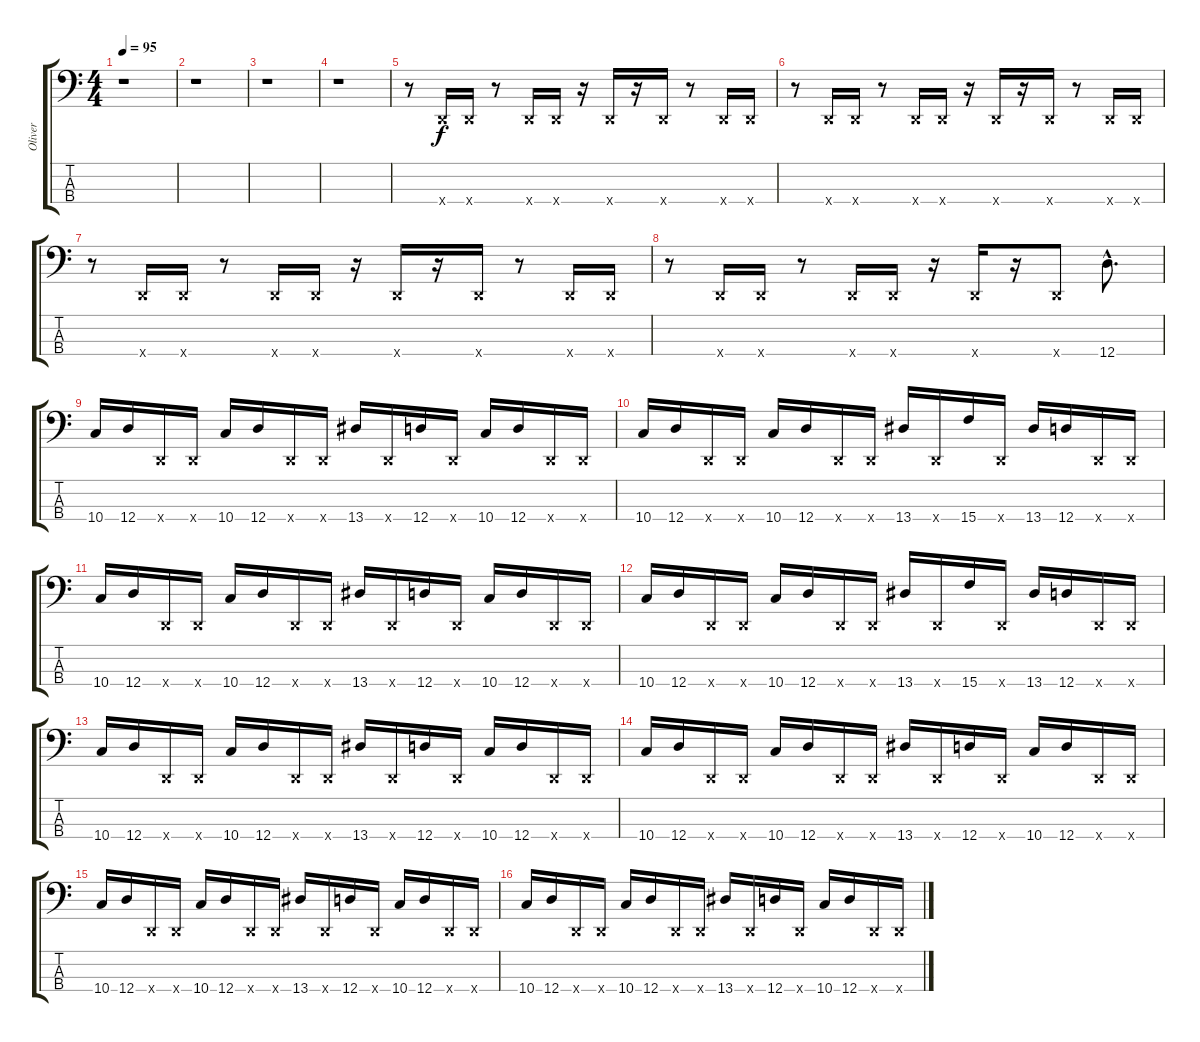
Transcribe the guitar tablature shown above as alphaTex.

\track ("Oliver" "Oliver") {instrument electricbassfinger}
\staff {score tabs}
\tuning (G2 D2 A1 D1) {hide}
\ts (4 4)
\tempo 95
\clef f4
\ks c
r.1{dy f instrument electricbassfinger} |
r.1 |
r.1 |
r.1 |
r.8 0.4{x}.16 0.4{x}.16 r.8 0.4{x}.16 0.4{x}.16 r.16 0.4{x}.16 r.16 0.4{x}.16 r.8 0.4{x}.16 0.4{x}.16 |
r.8 0.4{x}.16 0.4{x}.16 r.8 0.4{x}.16 0.4{x}.16 r.16 0.4{x}.16 r.16 0.4{x}.16 r.8 0.4{x}.16 0.4{x}.16 |
r.8 0.4{x}.16 0.4{x}.16 r.8 0.4{x}.16 0.4{x}.16 r.16 0.4{x}.16 r.16 0.4{x}.16 r.8 0.4{x}.16 0.4{x}.16 |
r.8 0.4{x}.16 0.4{x}.16 r.8 0.4{x}.16 0.4{x}.16 r.16 0.4{x}.16 r.16 0.4{x}.8 12.4{hac}.8{d} |
10.4.16 12.4.16 0.4{x}.16 0.4{x}.16 10.4.16 12.4.16 0.4{x}.16 0.4{x}.16 13.4.16 0.4{x}.16 12.4.16 0.4{x}.16 10.4.16 12.4.16 0.4{x}.16 0.4{x}.16 |
10.4.16 12.4.16 0.4{x}.16 0.4{x}.16 10.4.16 12.4.16 0.4{x}.16 0.4{x}.16 13.4.16 0.4{x}.16 15.4.16 0.4{x}.16 13.4.16 12.4.16 0.4{x}.16 0.4{x}.16 |
10.4.16 12.4.16 0.4{x}.16 0.4{x}.16 10.4.16 12.4.16 0.4{x}.16 0.4{x}.16 13.4.16 0.4{x}.16 12.4.16 0.4{x}.16 10.4.16 12.4.16 0.4{x}.16 0.4{x}.16 |
10.4.16 12.4.16 0.4{x}.16 0.4{x}.16 10.4.16 12.4.16 0.4{x}.16 0.4{x}.16 13.4.16 0.4{x}.16 15.4.16 0.4{x}.16 13.4.16 12.4.16 0.4{x}.16 0.4{x}.16 |
10.4.16{volume 12} 12.4.16 0.4{x}.16 0.4{x}.16 10.4.16 12.4.16 0.4{x}.16 0.4{x}.16 13.4.16 0.4{x}.16 12.4.16 0.4{x}.16 10.4.16 12.4.16 0.4{x}.16 0.4{x}.16 |
10.4.16 12.4.16 0.4{x}.16 0.4{x}.16 10.4.16 12.4.16 0.4{x}.16 0.4{x}.16 13.4.16 0.4{x}.16 12.4.16 0.4{x}.16 10.4.16 12.4.16 0.4{x}.16 0.4{x}.16 |
10.4.16 12.4.16 0.4{x}.16 0.4{x}.16 10.4.16 12.4.16 0.4{x}.16 0.4{x}.16 13.4.16 0.4{x}.16 12.4.16 0.4{x}.16 10.4.16 12.4.16 0.4{x}.16 0.4{x}.16 |
10.4.16 12.4.16 0.4{x}.16 0.4{x}.16 10.4.16 12.4.16 0.4{x}.16 0.4{x}.16 13.4.16 0.4{x}.16 12.4.16 0.4{x}.16 10.4.16 12.4.16 0.4{x}.16 0.4{x}.16
